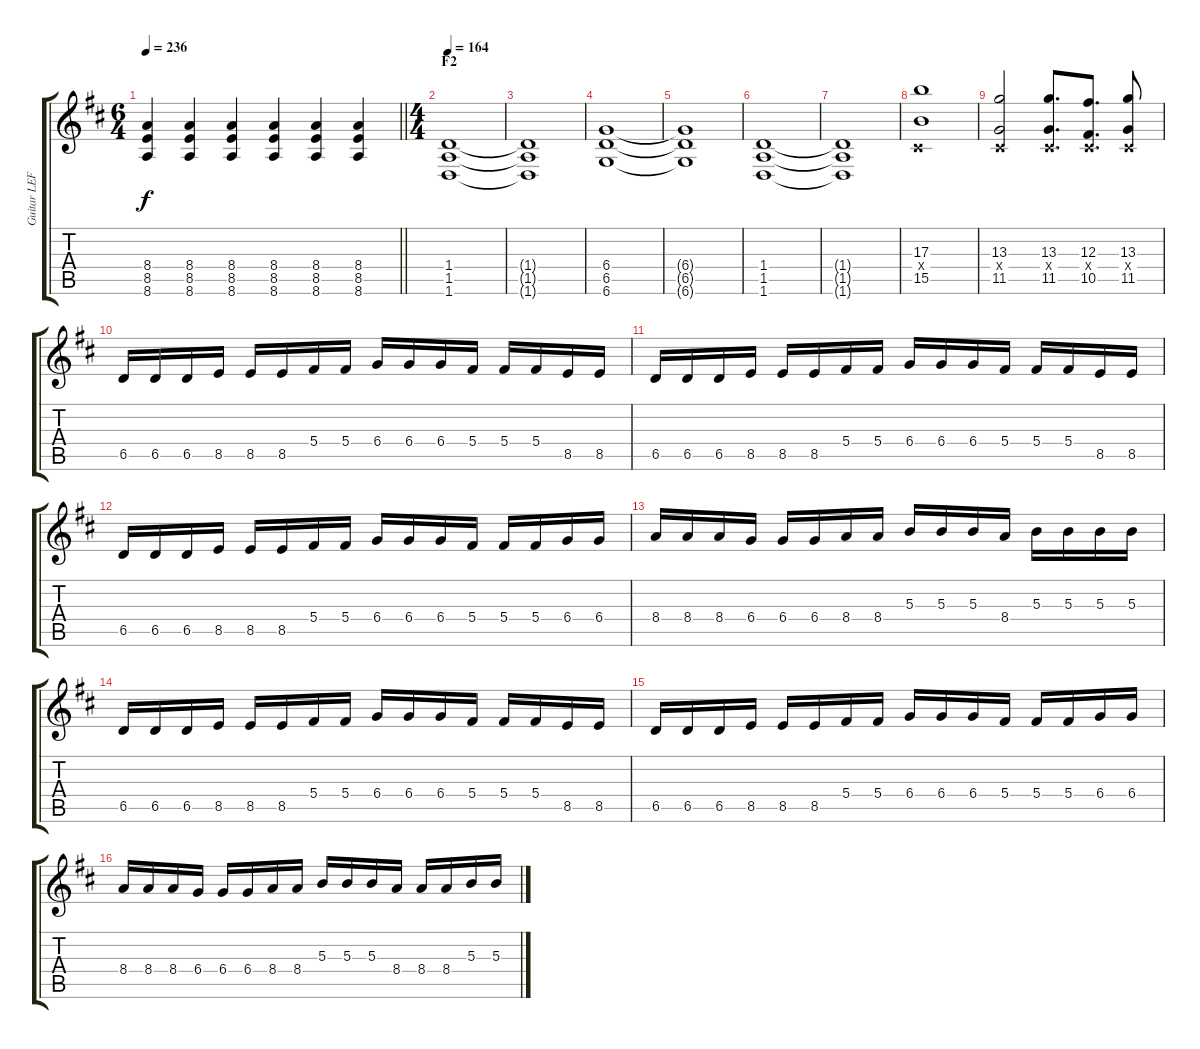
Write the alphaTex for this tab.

\track ("Guitar LEFT" "Guitar LEF") {instrument overdrivenguitar}
\staff {score tabs}
\tuning (Eb4 Bb3 Gb3 Db3 Ab2 Db2) {hide}
\ts (6 4)
\tempo 236
\clef g2
\barLineRight lightlight
\ks d
(8.4 8.5 8.6).4{dy f} (8.4 8.5 8.6).4 (8.4 8.5 8.6).4 (8.4 8.5 8.6).4 (8.4 8.5 8.6).4 (8.4 8.5 8.6).4 |
\ts (4 4)
\section ("" "F2")
\tempo 164
(1.4 1.5 1.6).1 |
(1.4{t} 1.5{t} 1.6{t}).1 |
(6.4 6.5 6.6).1 |
(6.4{t} 6.5{t} 6.6{t}).1 |
(1.4 1.5 1.6).1 |
(1.4{t} 1.5{t} 1.6{t}).1 |
(17.3 0.4{x} 15.5).1 |
(13.3 0.4{x} 11.5).2 (13.3 0.4{x} 11.5).8{d} (12.3 0.4{x} 10.5).8{d} (13.3 0.4{x} 11.5).8 |
6.5.16 6.5.16 6.5.16 8.5.16 8.5.16 8.5.16 5.4.16 5.4.16 6.4.16 6.4.16 6.4.16 5.4.16 5.4.16 5.4.16 8.5.16 8.5.16 |
6.5.16 6.5.16 6.5.16 8.5.16 8.5.16 8.5.16 5.4.16 5.4.16 6.4.16 6.4.16 6.4.16 5.4.16 5.4.16 5.4.16 8.5.16 8.5.16 |
6.5.16 6.5.16 6.5.16 8.5.16 8.5.16 8.5.16 5.4.16 5.4.16 6.4.16 6.4.16 6.4.16 5.4.16 5.4.16 5.4.16 6.4.16 6.4.16 |
8.4.16 8.4.16 8.4.16 6.4.16 6.4.16 6.4.16 8.4.16 8.4.16 5.3.16 5.3.16 5.3.16 8.4.16 5.3.16 5.3.16 5.3.16 5.3.16 |
6.5.16 6.5.16 6.5.16 8.5.16 8.5.16 8.5.16 5.4.16 5.4.16 6.4.16 6.4.16 6.4.16 5.4.16 5.4.16 5.4.16 8.5.16 8.5.16 |
6.5.16 6.5.16 6.5.16 8.5.16 8.5.16 8.5.16 5.4.16 5.4.16 6.4.16 6.4.16 6.4.16 5.4.16 5.4.16 5.4.16 6.4.16 6.4.16 |
8.4.16 8.4.16 8.4.16 6.4.16 6.4.16 6.4.16 8.4.16 8.4.16 5.3.16 5.3.16 5.3.16 8.4.16 8.4.16 8.4.16 5.3.16 5.3.16
